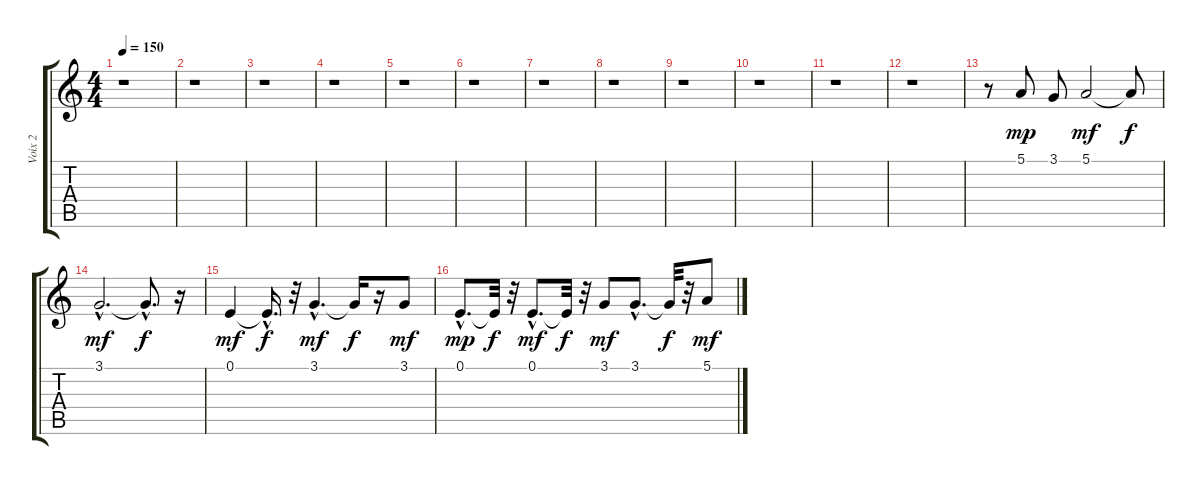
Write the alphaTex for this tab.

\track ("Voix 2" "Voix 2") {instrument trombone}
\staff {score tabs}
\tuning (E4 B3 G3 D3 A2 E2) {hide}
\ts (4 4)
\tempo 150
\clef g2
\ks c
r.1{dy f} |
r.1 |
r.1 |
r.1 |
r.1 |
r.1 |
r.1 |
r.1 |
r.1 |
r.1 |
r.1 |
r.1 |
r.8 5.1.8{dy mp} 3.1.8 5.1.2{dy mf} 5.1{t}.8{dy f} |
3.1{hac}.2{d dy mf} 3.1{hac t}.8{d dy f} r.16 |
0.1.4{dy mf} 0.1{hac t}.16{d dy f} r.32 3.1{hac}.4{d dy mf} 3.1{t}.16{dy f} r.16 3.1.8{dy mf} |
0.1{hac}.8{d dy mp} 0.1{t}.32{dy f} r.32 0.1{hac}.8{d dy mf} 0.1{t}.32{dy f} r.32 3.1.8{dy mf} 3.1{hac}.8{d} 3.1{t}.32{dy f} r.32 5.1.8{dy mf}
